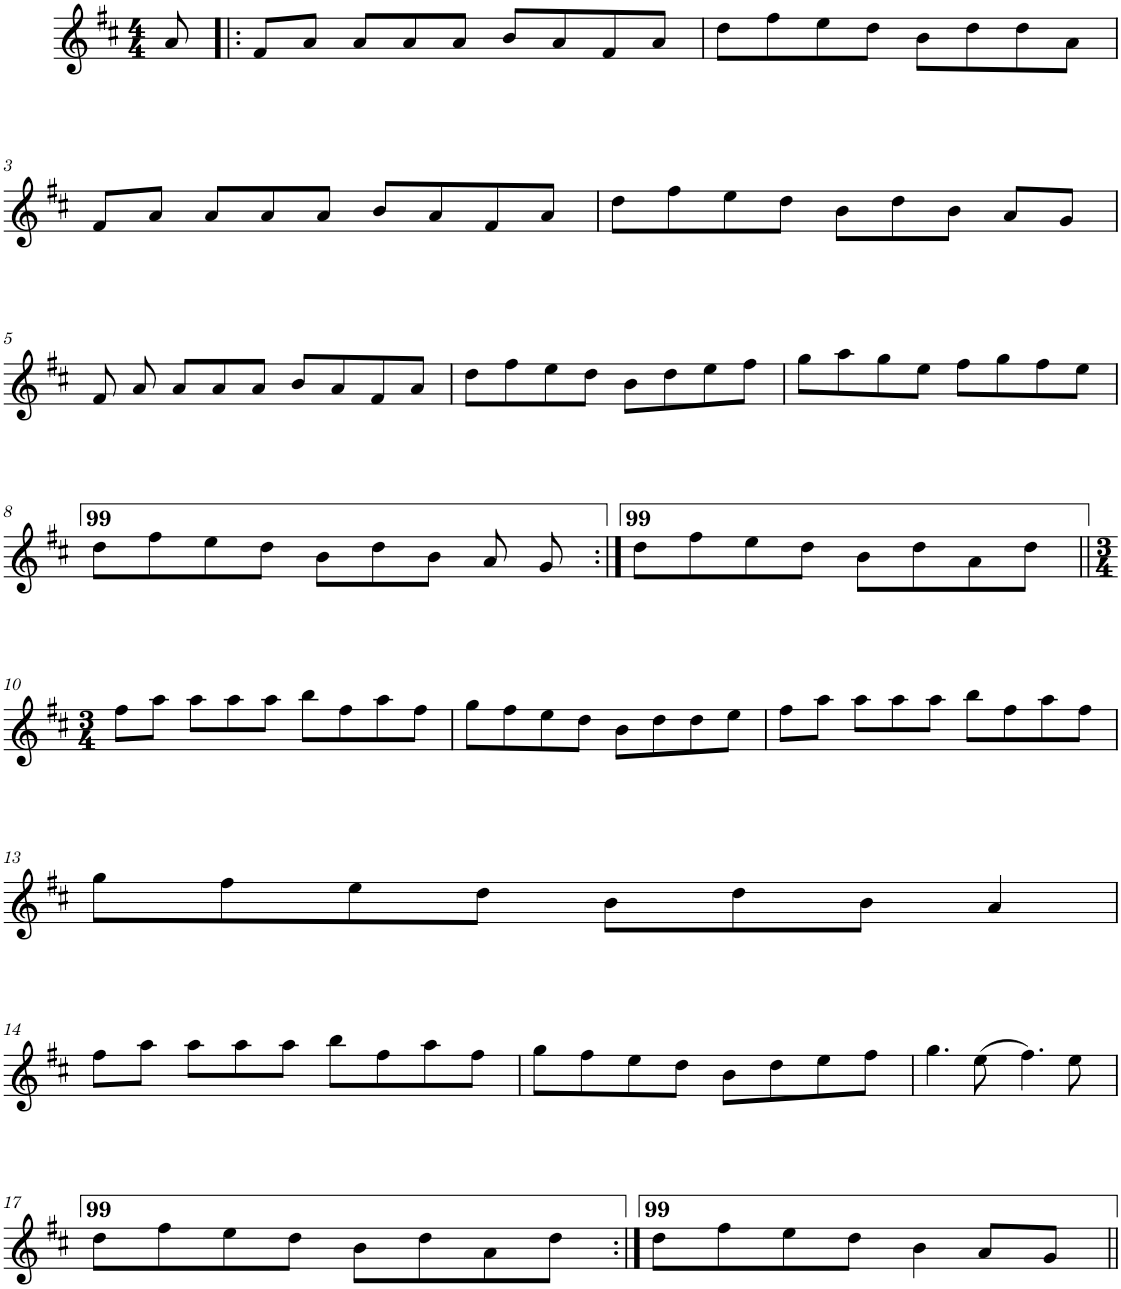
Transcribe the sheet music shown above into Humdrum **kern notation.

**kern
*part1
*staff1
*I"Voice
*I'V
*clefG2
*k[f#c#]
*M4/4
=
8a/
=1!|:
8f#/L
8a/J
8a/L
8a/
8a/J
8b/L
8a/
8f#/
8a/J
=2
8dd\L
8ff#\
8ee\
8dd\J
8b\L
8dd\
8dd\
8a\J
!!LO:LB:g=z
=3
8f#/L
8a/J
8a/L
8a/
8a/J
8b/L
8a/
8f#/
8a/J
=4
8dd\L
8ff#\
8ee\
8dd\J
8b\L
8dd\
8b\J
8a/L
8g/J
!!LO:LB:g=z
=5
8f#/
8a/
8a/L
8a/
8a/J
8b/L
8a/
8f#/
8a/J
=6
8dd\L
8ff#\
8ee\
8dd\J
8b\L
8dd\
8ee\
8ff#\J
=7
8gg\L
8aa\
8gg\
8ee\J
8ff#\L
8gg\
8ff#\
8ee\J
!!LO:LB:g=z
=8
8dd\L
8ff#\
8ee\
8dd\J
8b\L
8dd\
8b\J
8a/
8g/
=9:|!
8dd\L
8ff#\
8ee\
8dd\J
8b\L
8dd\
8a\
8dd\J
!!LO:LB:g=z
=10||
*M3/4
8ff#\L
8aa\J
8aa\L
8aa\
8aa\J
8bb\L
8ff#\
8aa\
8ff#\J
=11
8gg\L
8ff#\
8ee\
8dd\J
8b\L
8dd\
8dd\
8ee\J
=12
8ff#\L
8aa\J
8aa\L
8aa\
8aa\J
8bb\L
8ff#\
8aa\
8ff#\J
!!LO:LB:g=z
=13
8gg\L
8ff#\
8ee\
8dd\J
8b\L
8dd\
8b\J
4a/
!!LO:LB:g=z
=14
8ff#\L
8aa\J
8aa\L
8aa\
8aa\J
8bb\L
8ff#\
8aa\
8ff#\J
=15
8gg\L
8ff#\
8ee\
8dd\J
8b\L
8dd\
8ee\
8ff#\J
=16
4.gg\
(>8ee\
[4ff#\)
8ryy
8ee\
!!LO:LB:g=z
=17
8dd\L
8ff#\]
8ff#\
8ee\
8dd\J
8b\L
8dd\
8a\
8dd\J
=18:|!
8dd\L
8ff#\
8ee\
8dd\J
4b\
8a/L
8g/J
=||
*-
